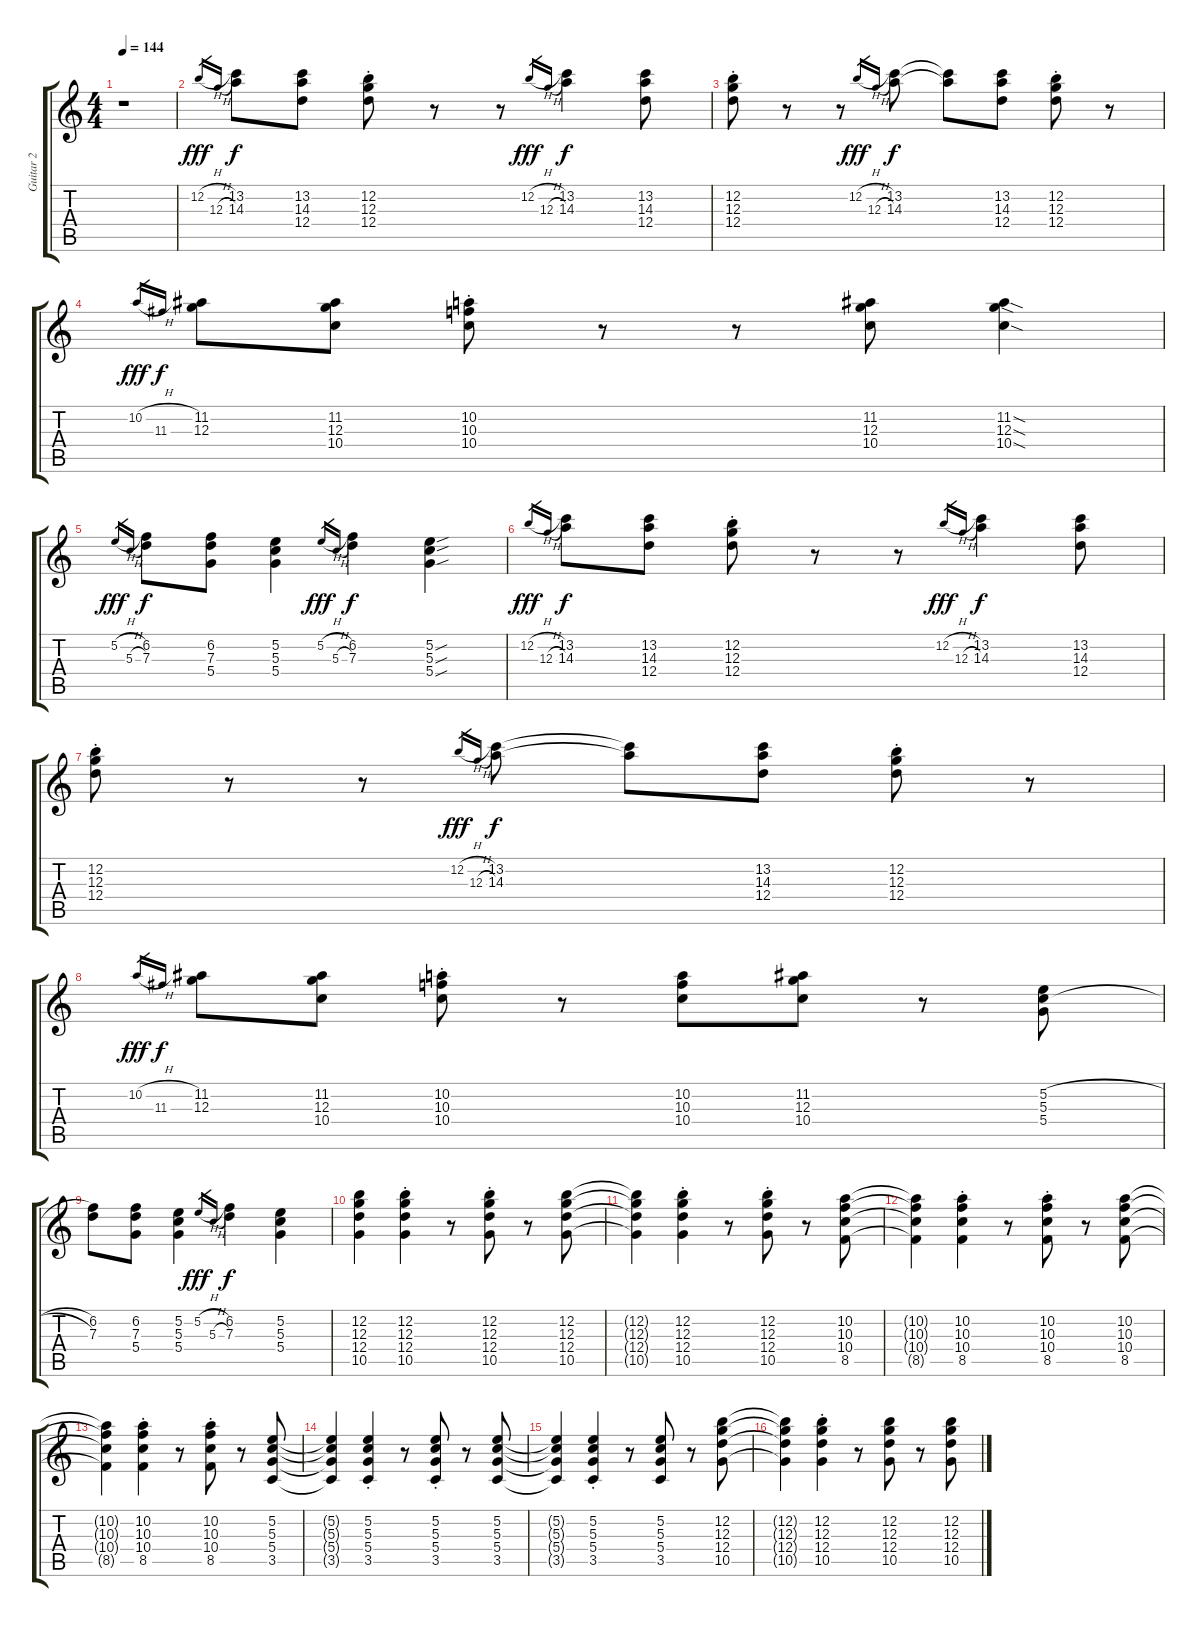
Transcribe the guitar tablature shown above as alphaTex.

\track ("Guitar 2" "Guitar 2") {instrument distortionguitar}
\staff {score tabs}
\tuning (E4 B3 G3 D3 A2 E2) {hide}
\ts (4 4)
\tempo 144
\clef g2
\ks c
r.1{dy fff instrument distortionguitar} |
12.2{h}.16{gr} 12.3{h}.16{gr} (13.2 14.3).8{dy f} (13.2 14.3 12.4).8 (12.2{st} 12.3 12.4).8 r.8 r.8 12.2{h}.16{gr dy fff} 12.3{h}.16{gr} (13.2 14.3).4{dy f} (13.2 14.3 12.4).8 |
(12.2{st} 12.3 12.4).8 r.8 r.8 12.2{h}.16{gr dy fff} 12.3{h}.16{gr} (13.2 14.3).8{dy f} (13.2{t} 14.3{t}).8 (13.2 14.3 12.4).8 (12.2{st} 12.3 12.4).8 r.8 |
10.2{h}.16{gr dy fff} 11.3.16{gr dy f} (11.2 12.3).8 (11.2 12.3 10.4).8 (10.2{st} 10.3 10.4).8 r.8 r.8 (11.2 12.3 10.4).8 (11.2{sod} 12.3{sod} 10.4{sod}).4 |
5.2{h}.16{gr dy fff} 5.3{h}.16{gr} (6.2 7.3).8{dy f} (6.2 7.3 5.4).8 (5.2 5.3 5.4).4 5.2{h}.16{gr dy fff} 5.3{h}.16{gr} (6.2 7.3).4{dy f} (5.2{sou} 5.3{sou} 5.4{sou}).4 |
12.2{h}.16{gr dy fff} 12.3{h}.16{gr} (13.2 14.3).8{dy f} (13.2 14.3 12.4).8 (12.2{st} 12.3 12.4).8 r.8 r.8 12.2{h}.16{gr dy fff} 12.3{h}.16{gr} (13.2 14.3).4{dy f} (13.2 14.3 12.4).8 |
(12.2{st} 12.3 12.4).8 r.8 r.8 12.2{h}.16{gr dy fff} 12.3{h}.16{gr} (13.2 14.3).8{dy f} (13.2{t} 14.3{t}).8 (13.2 14.3 12.4).8 (12.2{st} 12.3 12.4).8 r.8 |
10.2{h}.16{gr dy fff} 11.3.16{gr dy f} (11.2 12.3).8 (11.2 12.3 10.4).8 (10.2{st} 10.3 10.4).8 r.8 (10.2 10.3 10.4).8 (11.2 12.3 10.4).8 r.8 (5.2{h} 5.3{h} 5.4).8 |
(6.2 7.3).8 (6.2 7.3 5.4).8 (5.2 5.3 5.4).4 5.2{h}.16{gr dy fff} 5.3{h}.16{gr} (6.2 7.3).4{dy f} (5.2 5.3 5.4).4 |
(12.2 12.3 12.4 10.5).4 (12.2{st} 12.3 12.4 10.5).4 r.8 (12.2{st} 12.3 12.4 10.5).8 r.8 (12.2 12.3 12.4 10.5).8 |
(12.2{t} 12.3{t} 12.4{t} 10.5{t}).4 (12.2{st} 12.3 12.4 10.5).4 r.8 (12.2{st} 12.3 12.4 10.5).8 r.8 (10.2 10.3 10.4 8.5).8 |
(10.2{t} 10.3{t} 10.4{t} 8.5{t}).4 (10.2{st} 10.3 10.4 8.5).4 r.8 (10.2{st} 10.3 10.4 8.5).8 r.8 (10.2 10.3 10.4 8.5).8 |
(10.2{t} 10.3{t} 10.4{t} 8.5{t}).4 (10.2{st} 10.3 10.4 8.5).4 r.8 (10.2{st} 10.3 10.4 8.5).8 r.8 (5.2 5.3 5.4 3.5).8 |
(5.2{t} 5.3{t} 5.4{t} 3.5{t}).4 (5.2{st} 5.3 5.4 3.5).4 r.8 (5.2 5.3 5.4 3.5{st}).8 r.8 (5.2 5.3 5.4 3.5).8 |
(5.2{t} 5.3{t} 5.4{t} 3.5{t}).4 (5.2{st} 5.3 5.4 3.5).4 r.8 (5.2 5.3 5.4 3.5).8 r.8 (12.2 12.3 12.4 10.5).8 |
(12.2{t} 12.3{t} 12.4{t} 10.5{t}).4 (12.2{st} 12.3 12.4 10.5).4 r.8 (12.2 12.3 12.4 10.5).8 r.8 (12.2 12.3 12.4 10.5).8
